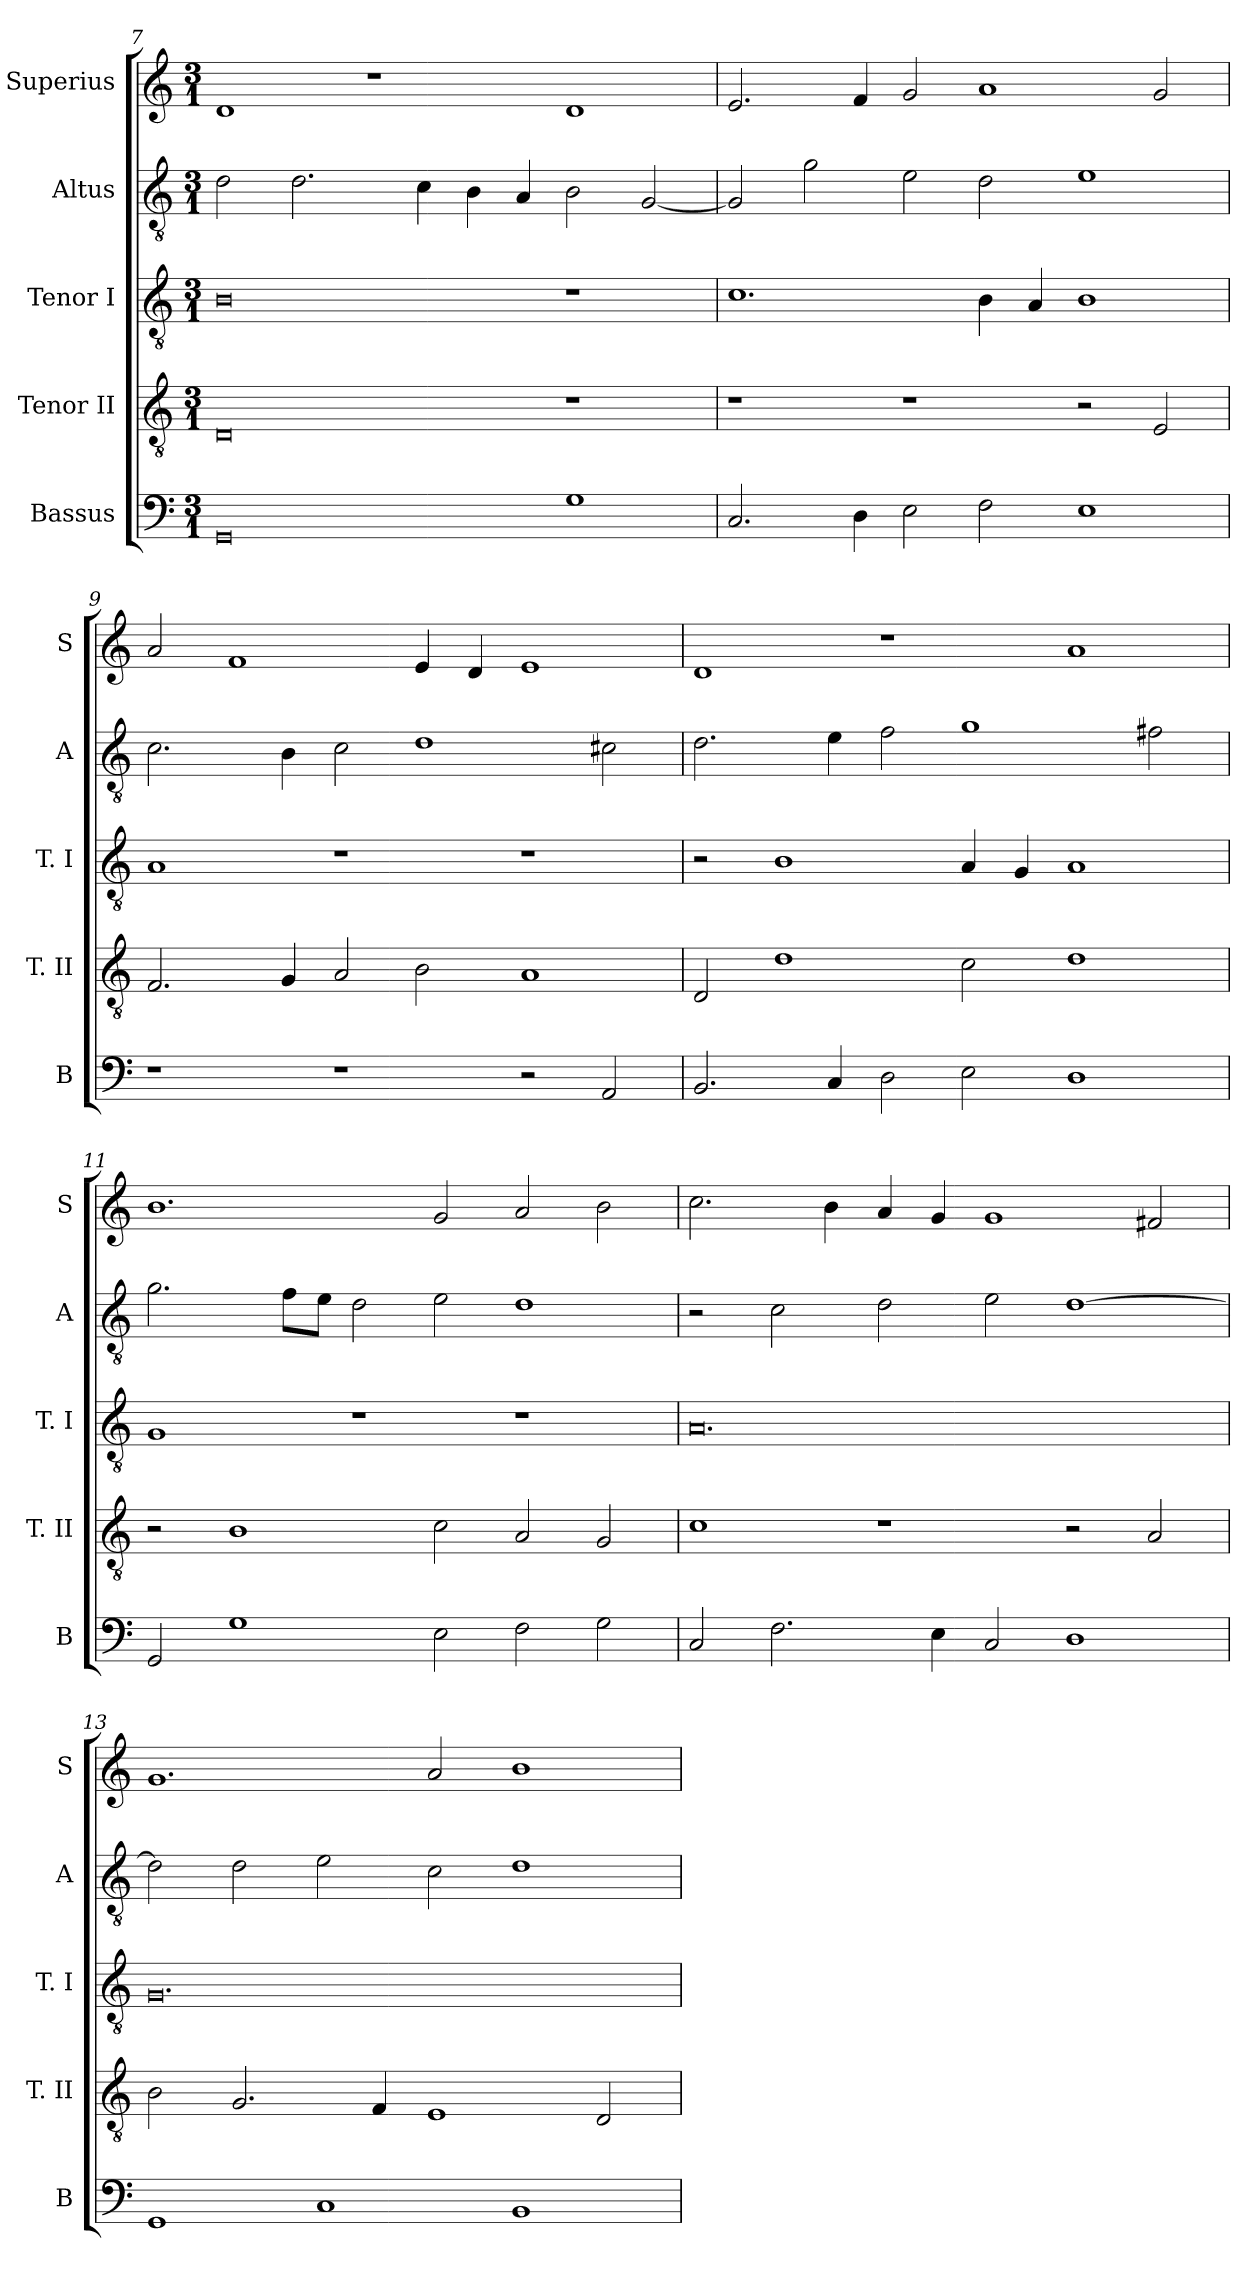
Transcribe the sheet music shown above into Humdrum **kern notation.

**kern	**kern	**kern	**kern	**kern
*part5	*part4	*part3	*part2	*part1
*staff5	*staff4	*staff3	*staff2	*staff1
*I"Bassus	*I"Tenor II	*I"Tenor I	*I"Altus	*I"Superius
*I'B	*I'T. II	*I'T. I	*I'A	*I'S
*clefF4	*clefGv2	*clefGv2	*clefGv2	*clefG2
*k[]	*k[]	*k[]	*k[]	*k[]
*C:	*C:	*C:	*C:	*C:
*M3/1	*M3/1	*M3/1	*M3/1	*M3/1
=7	=7	=7	=7	=7
0GG	0D	0B	2d	1d
.	.	.	2.d	.
.	.	.	.	1r
.	.	.	4c	.
.	.	.	4B	.
.	.	.	4A	.
1G	1r	1r	2B	1d
.	.	.	[2G	.
=8	=8	=8	=8	=8
2.C	1r	1.c	2G]	2.e
.	.	.	2g	.
4D	.	.	.	4f
2E	1r	.	2e	2g
2F	.	4B	2d	1a
.	.	4A	.	.
1E	2r	1B	1e	.
.	2E	.	.	2g
=9	=9	=9	=9	=9
1r	2.F	1A	2.c	2a
.	.	.	.	1f
.	4G	.	4B	.
1r	2A	1r	2c	.
.	2B	.	1d	4e
.	.	.	.	4d
2r	1A	1r	.	1e
2AA	.	.	2c#X	.
=10	=10	=10	=10	=10
2.BB	2D	2r	2.d	1d
.	1d	1B	.	.
4C	.	.	4e	.
2D	.	.	2f	1r
2E	2c	4A	1g	.
.	.	4G	.	.
1D	1d	1A	.	1a
.	.	.	2f#X	.
=11	=11	=11	=11	=11
2GG	2r	1G	2.g	1.b
1G	1B	.	.	.
.	.	.	8fL	.
.	.	.	8eJ	.
.	.	1r	2d	.
2E	2c	.	2e	2g
2F	2A	1r	1d	2a
2G	2G	.	.	2b
=12	=12	=12	=12	=12
2C	1c	0.A	2r	2.cc
2.F	.	.	2c	.
.	.	.	.	4b
.	1r	.	2d	4a
4E	.	.	.	4g
2C	.	.	2e	1g
1D	2r	.	[1d	.
.	2A	.	.	2f#X
=13	=13	=13	=13	=13
1GG	2B	0.G	2d]	1.g
.	2.G	.	2d	.
1C	.	.	2e	.
.	4F	.	.	.
.	1E	.	2c	2a
1BB	.	.	1d	1b
.	2D	.	.	.
=	=	=	=	=
*-	*-	*-	*-	*-
